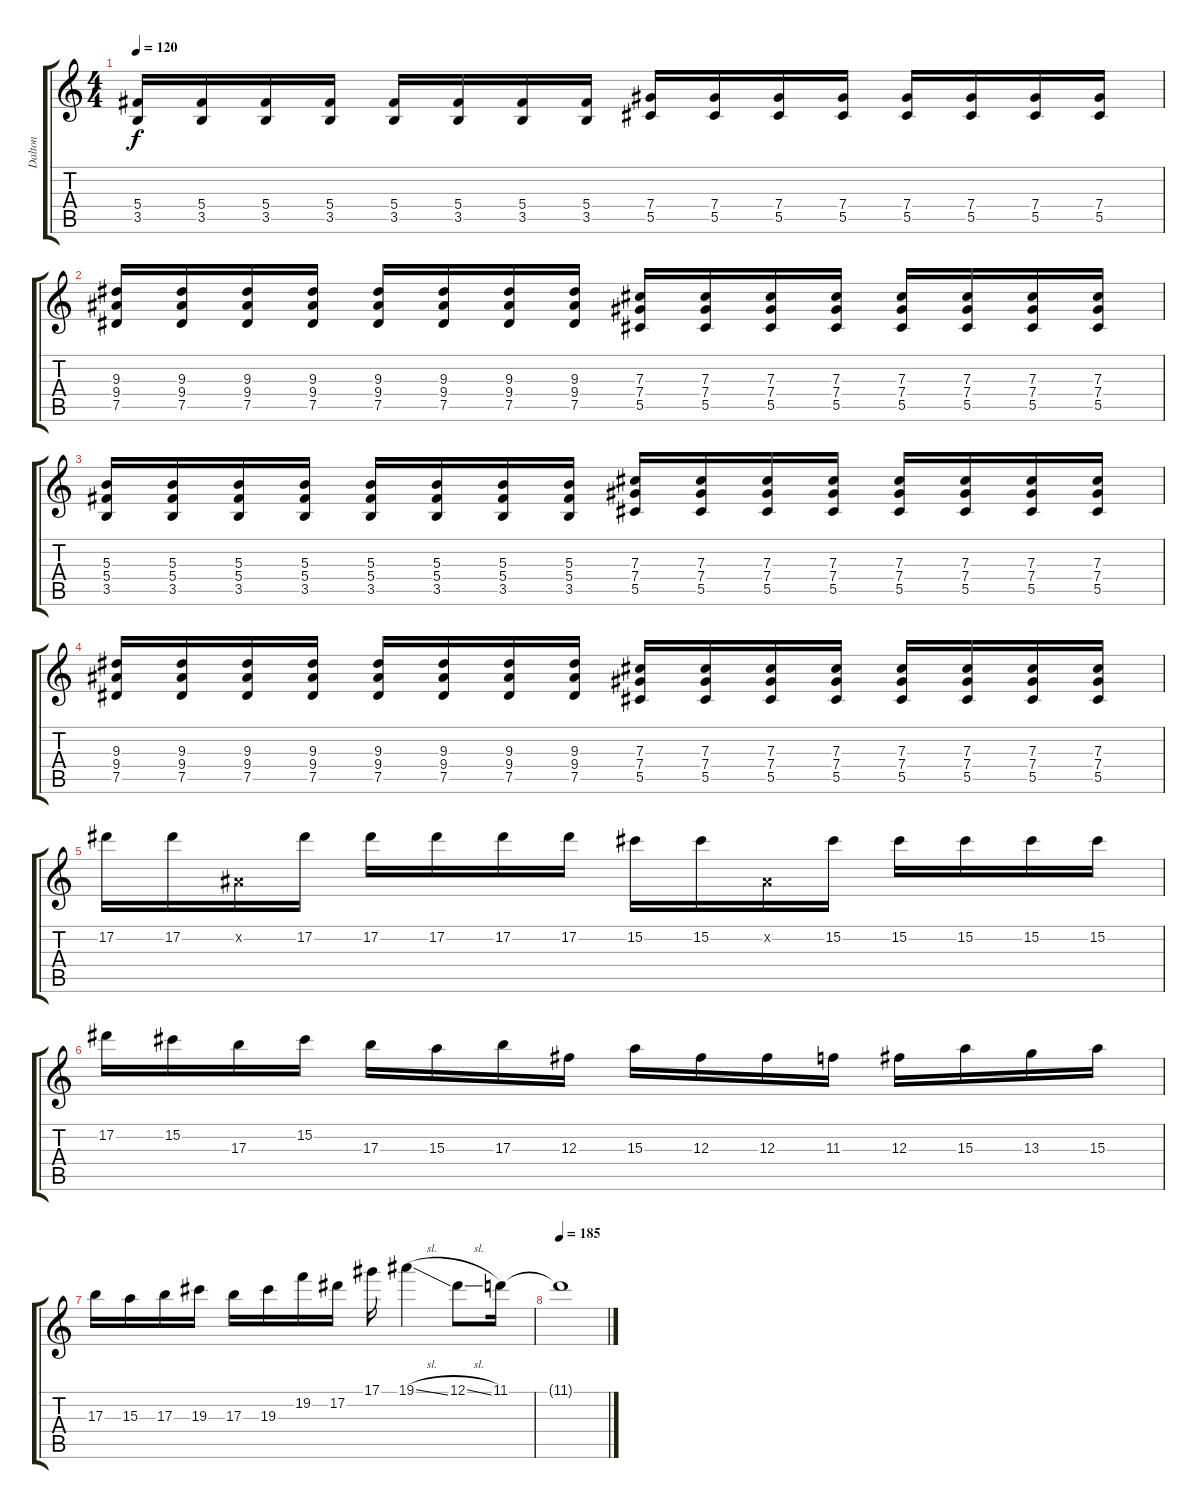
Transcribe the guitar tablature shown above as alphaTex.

\track ("Dalton" "Dalton") {instrument overdrivenguitar}
\staff {score tabs}
\tuning (Eb4 Bb3 Gb3 Db3 Ab2 Eb2) {hide}
\ts (4 4)
\tempo 120
\clef g2
\ks c
(5.4 3.5).16{dy f} (5.4 3.5).16 (5.4 3.5).16 (5.4 3.5).16 (5.4 3.5).16 (5.4 3.5).16 (5.4 3.5).16 (5.4 3.5).16 (7.4 5.5).16 (7.4 5.5).16 (7.4 5.5).16 (7.4 5.5).16 (7.4 5.5).16 (7.4 5.5).16 (7.4 5.5).16 (7.4 5.5).16 |
(9.3 9.4 7.5).16 (9.3 9.4 7.5).16 (9.3 9.4 7.5).16 (9.3 9.4 7.5).16 (9.3 9.4 7.5).16 (9.3 9.4 7.5).16 (9.3 9.4 7.5).16 (9.3 9.4 7.5).16 (7.3 7.4 5.5).16 (7.3 7.4 5.5).16 (7.3 7.4 5.5).16 (7.3 7.4 5.5).16 (7.3 7.4 5.5).16 (7.3 7.4 5.5).16 (7.3 7.4 5.5).16 (7.3 7.4 5.5).16 |
(5.3 5.4 3.5).16 (5.3 5.4 3.5).16 (5.3 5.4 3.5).16 (5.3 5.4 3.5).16 (5.3 5.4 3.5).16 (5.3 5.4 3.5).16 (5.3 5.4 3.5).16 (5.3 5.4 3.5).16 (7.3 7.4 5.5).16 (7.3 7.4 5.5).16 (7.3 7.4 5.5).16 (7.3 7.4 5.5).16 (7.3 7.4 5.5).16 (7.3 7.4 5.5).16 (7.3 7.4 5.5).16 (7.3 7.4 5.5).16 |
(9.3 9.4 7.5).16 (9.3 9.4 7.5).16 (9.3 9.4 7.5).16 (9.3 9.4 7.5).16 (9.3 9.4 7.5).16 (9.3 9.4 7.5).16 (9.3 9.4 7.5).16 (9.3 9.4 7.5).16 (7.3 7.4 5.5).16 (7.3 7.4 5.5).16 (7.3 7.4 5.5).16 (7.3 7.4 5.5).16 (7.3 7.4 5.5).16 (7.3 7.4 5.5).16 (7.3 7.4 5.5).16 (7.3 7.4 5.5).16 |
17.2.16 17.2.16 0.2{x}.16 17.2.16 17.2.16 17.2.16 17.2.16 17.2.16 15.2.16 15.2.16 0.2{x}.16 15.2.16 15.2.16 15.2.16 15.2.16 15.2.16 |
17.2.16 15.2.16 17.3.16 15.2.16 17.3.16 15.3.16 17.3.16 12.3.16 15.3.16 12.3.16 12.3.16 11.3.16 12.3.16 15.3.16 13.3.16 15.3.16 |
17.3.16 15.3.16 17.3.16 19.3.16 17.3.16 19.3.16 19.2.16 17.2.16 17.1.16 19.1{sl}.4 12.1{sl}.8 11.1.16 |
\tempo 185
11.1{t}.1
